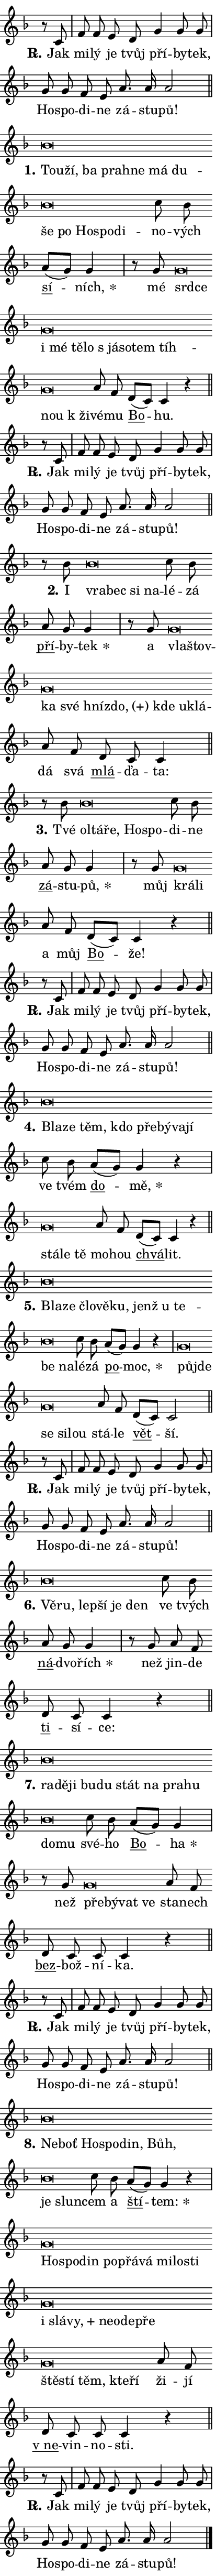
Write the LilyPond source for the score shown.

\version "2.24.0"
\header { tagline = "" }
\paper {
  indent = 0\cm
  top-margin = 0\cm
  right-margin = 0.13\cm % to fit lyric hyphens
  bottom-margin = 0\cm
  left-margin = 0\cm
  paper-width = 7\cm
  page-breaking = #ly:one-page-breaking
  system-system-spacing.basic-distance = #11
  score-system-spacing.basic-distance = #11
  ragged-last = ##f
}


%% Author: Thomas Morley
%% https://lists.gnu.org/archive/html/lilypond-user/2020-05/msg00002.html
#(define (line-position grob)
"Returns position of @var[grob} in current system:
   @code{'start}, if at first time-step
   @code{'end}, if at last time-step
   @code{'middle} otherwise
"
  (let* ((col (ly:item-get-column grob))
         (ln (ly:grob-object col 'left-neighbor))
         (rn (ly:grob-object col 'right-neighbor))
         (col-to-check-left (if (ly:grob? ln) ln col))
         (col-to-check-right (if (ly:grob? rn) rn col))
         (break-dir-left
           (and
             (ly:grob-property col-to-check-left 'non-musical #f)
             (ly:item-break-dir col-to-check-left)))
         (break-dir-right
           (and
             (ly:grob-property col-to-check-right 'non-musical #f)
             (ly:item-break-dir col-to-check-right))))
        (cond ((eqv? 1 break-dir-left) 'start)
              ((eqv? -1 break-dir-right) 'end)
              (else 'middle))))

#(define (tranparent-at-line-position vctor)
  (lambda (grob)
  "Relying on @code{line-position} select the relevant enry from @var{vctor}.
Used to determine transparency,"
    (case (line-position grob)
      ((end) (not (vector-ref vctor 0)))
      ((middle) (not (vector-ref vctor 1)))
      ((start) (not (vector-ref vctor 2))))))

noteHeadBreakVisibility =
#(define-music-function (break-visibility)(vector?)
"Makes @code{NoteHead}s transparent relying on @var{break-visibility}"
#{
  \override NoteHead.transparent =
    #(tranparent-at-line-position break-visibility)
#})

#(define delete-ledgers-for-transparent-note-heads
  (lambda (grob)
    "Reads whether a @code{NoteHead} is transparent.
If so this @code{NoteHead} is removed from @code{'note-heads} from
@var{grob}, which is supposed to be @code{LedgerLineSpanner}.
As a result ledgers are not printed for this @code{NoteHead}"
    (let* ((nhds-array (ly:grob-object grob 'note-heads))
           (nhds-list
             (if (ly:grob-array? nhds-array)
                 (ly:grob-array->list nhds-array)
                 '()))
           ;; Relies on the transparent-property being done before
           ;; Staff.LedgerLineSpanner.after-line-breaking is executed.
           ;; This is fragile ...
           (to-keep
             (remove
               (lambda (nhd)
                 (ly:grob-property nhd 'transparent #f))
               nhds-list)))
      ;; TODO find a better method to iterate over grob-arrays, similiar
      ;; to filter/remove etc for lists
      ;; For now rebuilt from scratch
      (set! (ly:grob-object grob 'note-heads)  '())
      (for-each
        (lambda (nhd)
          (ly:pointer-group-interface::add-grob grob 'note-heads nhd))
        to-keep))))

squashNotes = {
  \override NoteHead.X-extent = #'(-0.2 . 0.2)
  \override NoteHead.Y-extent = #'(-0.75 . 0)
  \override NoteHead.stencil =
    #(lambda (grob)
       (let ((pos (ly:grob-property grob 'staff-position)))
         (begin
           (if (< pos -7) (display "ERROR: Lower brevis then expected\n") (display ""))
           (if (<= pos -6) ly:text-interface::print ly:note-head::print))))
}
unSquashNotes = {
  \revert NoteHead.X-extent
  \revert NoteHead.Y-extent
  \revert NoteHead.stencil
}

hideNotes = \noteHeadBreakVisibility #begin-of-line-visible
unHideNotes = \noteHeadBreakVisibility #all-visible

% work-around for resetting accidentals
% https://lilypond.org/doc/v2.23/Documentation/notation/displaying-rhythms#unmetered-music
cadenzaMeasure = {
  \cadenzaOff
  \partial 1024 s1024
  \cadenzaOn
}

#(define-markup-command (accent layout props text) (markup?)
  "Underline accented syllable"
  (interpret-markup layout props
    #{\markup \override #'(offset . 4.3) \underline { #text }#}))

responsum = \markup \concat {
  "R" \hspace #-1.05 \path #0.1 #'((moveto 0 0.07) (lineto 0.9 0.8)) \hspace #0.05 "."
}

spaceSize = #0.6828661417322834 % exact space size for TeX Gyre Schola

\layout {
  \context {
    \Staff
    \remove "Time_signature_engraver"
    \override LedgerLineSpanner.after-line-breaking = #delete-ledgers-for-transparent-note-heads
  }
  \context {
    \Lyrics {
      \override LyricSpace.minimum-distance = \spaceSize
      \override LyricText.font-name = #"TeX Gyre Schola"
      \override LyricText.font-size = 1
      \override StanzaNumber.font-name = #"TeX Gyre Schola Bold"
      \override StanzaNumber.font-size = 1
    }
  }
  \context {
    \Score 
    \override NoteHead.text =
      #(lambda (grob) 
        (let ((pos (ly:grob-property grob 'staff-position)))
          #{\markup {
            \combine
              \halign #-0.55 \raise #(if (= pos -6) 0 0.5) \override #'(thickness . 2) \draw-line #'(3.2 . 0)
              \musicglyph "noteheads.sM1"
          }#}))
  }
}

% magnetic-lyrics.ily
%
%   written by
%     Jean Abou Samra <jean@abou-samra.fr>
%     Werner Lemberg <wl@gnu.org>
%
%   adapted by
%     Jiri Hon <jiri.hon@gmail.com>
%
% Version 2022-Apr-15

% https://www.mail-archive.com/lilypond-user@gnu.org/msg149350.html

#(define (Left_hyphen_pointer_engraver context)
   "Collect syllable-hyphen-syllable occurrences in lyrics and store
them in properties.  This engraver only looks to the left.  For
example, if the lyrics input is @code{foo -- bar}, it does the
following.

@itemize @bullet
@item
Set the @code{text} property of the @code{LyricHyphen} grob between
@q{foo} and @q{bar} to @code{foo}.

@item
Set the @code{left-hyphen} property of the @code{LyricText} grob with
text @q{foo} to the @code{LyricHyphen} grob between @q{foo} and
@q{bar}.
@end itemize

Use this auxiliary engraver in combination with the
@code{lyric-@/text::@/apply-@/magnetic-@/offset!} hook."
   (let ((hyphen #f)
         (text #f))
     (make-engraver
      (acknowledgers
       ((lyric-syllable-interface engraver grob source-engraver)
        (set! text grob)))
      (end-acknowledgers
       ((lyric-hyphen-interface engraver grob source-engraver)
        ;(when (not (grob::has-interface grob 'lyric-space-interface))
          (set! hyphen grob)));)
      ((stop-translation-timestep engraver)
       (when (and text hyphen)
         (ly:grob-set-object! text 'left-hyphen hyphen))
       (set! text #f)
       (set! hyphen #f)))))

#(define (lyric-text::apply-magnetic-offset! grob)
   "If the space between two syllables is less than the value in
property @code{LyricText@/.details@/.squash-threshold}, move the right
syllable to the left so that it gets concatenated with the left
syllable.

Use this function as a hook for
@code{LyricText@/.after-@/line-@/breaking} if the
@code{Left_@/hyphen_@/pointer_@/engraver} is active."
   (let ((hyphen (ly:grob-object grob 'left-hyphen #f)))
     (when hyphen
       (let ((left-text (ly:spanner-bound hyphen LEFT)))
         (when (grob::has-interface left-text 'lyric-syllable-interface)
           (let* ((common (ly:grob-common-refpoint grob left-text X))
                  (this-x-ext (ly:grob-extent grob common X))
                  (left-x-ext
                   (begin
                     ;; Trigger magnetism for left-text.
                     (ly:grob-property left-text 'after-line-breaking)
                     (ly:grob-extent left-text common X)))
                  ;; `delta` is the gap width between two syllables.
                  (delta (- (interval-start this-x-ext)
                            (interval-end left-x-ext)))
                  (details (ly:grob-property grob 'details))
                  (threshold (assoc-get 'squash-threshold details 0.2)))
             (when (< delta threshold)
               (let* (;; We have to manipulate the input text so that
                      ;; ligatures crossing syllable boundaries are not
                      ;; disabled.  For languages based on the Latin
                      ;; script this is essentially a beautification.
                      ;; However, for non-Western scripts it can be a
                      ;; necessity.
                      (lt (ly:grob-property left-text 'text))
                      (rt (ly:grob-property grob 'text))
                      (is-space (grob::has-interface hyphen 'lyric-space-interface))
                      (space (if is-space " " ""))
                      (extra-delta (if is-space spaceSize 0))
                      ;; Append new syllable.
                      (ltrt-space (if (and (string? lt) (string? rt))
                                (string-append lt space rt)
                                (make-concat-markup (list lt space rt))))
                      ;; Right-align `ltrt` to the right side.
                      (ltrt-space-markup (grob-interpret-markup
                               grob
                               (make-translate-markup
                                (cons (interval-length this-x-ext) 0)
                                (make-right-align-markup ltrt-space)))))
                 (begin
                   ;; Don't print `left-text`.
                   (ly:grob-set-property! left-text 'stencil #f)
                   ;; Set text and stencil (which holds all collected
                   ;; syllables so far) and shift it to the left.
                   (ly:grob-set-property! grob 'text ltrt-space)
                   (ly:grob-set-property! grob 'stencil ltrt-space-markup)
                   (ly:grob-translate-axis! grob (- (- delta extra-delta)) X))))))))))


#(define (lyric-hyphen::displace-bounds-first grob)
   ;; Make very sure this callback isn't triggered too early.
   (let ((left (ly:spanner-bound grob LEFT))
         (right (ly:spanner-bound grob RIGHT)))
     (ly:grob-property left 'after-line-breaking)
     (ly:grob-property right 'after-line-breaking)
     (ly:lyric-hyphen::print grob)))

squashThreshold = #0.4

\layout {
  \context {
    \Lyrics
    \consists #Left_hyphen_pointer_engraver
    \override LyricText.after-line-breaking =
      #lyric-text::apply-magnetic-offset!
    \override LyricHyphen.stencil = #lyric-hyphen::displace-bounds-first
    \override LyricText.details.squash-threshold = \squashThreshold
    \override LyricHyphen.minimum-distance = 0
    \override LyricHyphen.minimum-length = \squashThreshold
  }
}

squashText = \override LyricText.details.squash-threshold = 9999
unSquashText = \override LyricText.details.squash-threshold = \squashThreshold

leftText = \override LyricText.self-alignment-X = #LEFT
unLeftText = \revert LyricText.self-alignment-X

starOffset = #(lambda (grob) 
                (let ((x_offset (ly:self-alignment-interface::aligned-on-x-parent grob)))
                  (if (= x_offset 0) 0 (+ x_offset 1.2))))

star = #(define-music-function (syllable)(string?)
"Append star separator at the end of a syllable"
#{
  \once \override LyricText.X-offset = #starOffset
  \lyricmode { \markup {
    #syllable
    \override #'((font-name . "TeX Gyre Schola Bold")) \hspace #0.2 \lower #0.65 \larger "*"
  } }
#})

starAccent = #(define-music-function (syllable)(string?)
"Append star separator at the end of a syllable and make accent"
#{
  \once \override LyricText.X-offset = #starOffset
  \lyricmode { \markup {
    \accent #syllable
    \override #'((font-name . "TeX Gyre Schola Bold")) \hspace #0.2 \lower #0.65 \larger "*"
  } }
#})

breath = #(define-music-function (syllable)(string?)
"Append breathing indicator at the end of a syllable"
#{
  \lyricmode { \markup { #syllable "+" } }
#})

optionalBreath = #(define-music-function (syllable)(string?)
"Append optional breathing indicator at the end of a syllable"
#{
  \lyricmode { \markup { #syllable "(+)" } }
#})


\score {
    <<
        \new Voice = "melody" { \cadenzaOn \key f \major \relative { r8 c' \cadenzaMeasure \bar "|" f f e d \bar "" g4 g8 g \cadenzaMeasure \bar "|" g g f e \bar "" a8. a16 a2 \cadenzaMeasure \bar "||" \break } }
        \new Lyrics \lyricsto "melody" { \lyricmode { \set stanza = \responsum
Jak mi -- lý je tvůj pří -- by -- tek, Ho -- spo -- di -- ne zá -- stu -- pů! } }
    >>
    \layout {}
}

\score {
    <<
        \new Voice = "melody" { \cadenzaOn \key f \major \relative { \squashNotes bes'\breve*1/16 \hideNotes \breve*1/16 \bar "" \breve*1/16 \bar "" \breve*1/16 \bar "" \breve*1/16 \bar "" \breve*1/16 \bar "" \breve*1/16 \bar "" \breve*1/16 \bar "" \breve*1/16 \bar "" \breve*1/16 \bar "" \breve*1/16 \breve*1/16 \bar "" \unHideNotes \unSquashNotes c8 bes \bar "" a[( g)] g4 \cadenzaMeasure \bar "|" r8 g8 \squashNotes g\breve*1/16 \hideNotes \breve*1/16 \bar "" \breve*1/16 \bar "" \breve*1/16 \bar "" \breve*1/16 \bar "" \breve*1/16 \bar "" \breve*1/16 \bar "" \breve*1/16 \bar "" \breve*1/16 \bar "" \breve*1/16 \bar "" \breve*1/16 \breve*1/16 \bar "" \unHideNotes \unSquashNotes a8 f \bar "" d[( c)] c4 r \cadenzaMeasure \bar "||" \break } }
        \new Lyrics \lyricsto "melody" { \lyricmode { \set stanza = "1."
\leftText Tou -- \squashText ží, ba pra -- hne má du -- še po Ho -- spo -- di -- \unLeftText \unSquashText no -- vých \markup \accent sí -- \star ních, mé \leftText srd -- \squashText ce i mé tě -- lo "s já" -- so -- tem tíh -- nou "k ži" -- \unLeftText \unSquashText vé -- mu \markup \accent Bo -- hu. } }
    >>
    \layout {}
}

\score {
    <<
        \new Voice = "melody" { \cadenzaOn \key f \major \relative { r8 c' \cadenzaMeasure \bar "|" f f e d \bar "" g4 g8 g \cadenzaMeasure \bar "|" g g f e \bar "" a8. a16 a2 \cadenzaMeasure \bar "||" \break } }
        \new Lyrics \lyricsto "melody" { \lyricmode { \set stanza = \responsum
Jak mi -- lý je tvůj pří -- by -- tek, Ho -- spo -- di -- ne zá -- stu -- pů! } }
    >>
    \layout {}
}

\score {
    <<
        \new Voice = "melody" { \cadenzaOn \key f \major \relative { r8 bes'8 \squashNotes bes\breve*1/16 \hideNotes \breve*1/16 \bar "" \breve*1/16 \breve*1/16 \bar "" \unHideNotes \unSquashNotes c8 bes \bar "" a g g4 \cadenzaMeasure \bar "|" r8 g8 \squashNotes g\breve*1/16 \hideNotes \breve*1/16 \bar "" \breve*1/16 \bar "" \breve*1/16 \bar "" \breve*1/16 \bar "" \breve*1/16 \bar "" \breve*1/16 \bar "" \breve*1/16 \breve*1/16 \bar "" \unHideNotes \unSquashNotes a8 f \bar "" d c c4 \cadenzaMeasure \bar "||" \break } }
        \new Lyrics \lyricsto "melody" { \lyricmode { \set stanza = "2."
I \leftText vra -- \squashText bec si na -- \unLeftText \unSquashText lé -- zá \markup \accent pří -- by -- \star tek a \leftText vla -- \squashText štov -- ka své hníz -- \optionalBreath do, kde u -- klá -- \unLeftText \unSquashText dá svá \markup \accent mlá -- ďa -- ta: } }
    >>
    \layout {}
}

\score {
    <<
        \new Voice = "melody" { \cadenzaOn \key f \major \relative { r8 bes'8 \squashNotes bes\breve*1/16 \hideNotes \breve*1/16 \bar "" \breve*1/16 \bar "" \breve*1/16 \breve*1/16 \bar "" \unHideNotes \unSquashNotes c8 bes \bar "" a g g4 \cadenzaMeasure \bar "|" r8 g8 \squashNotes g\breve*1/16 \hideNotes \breve*1/16 \bar "" \unHideNotes \unSquashNotes a8 f \bar "" d[( c)] c4 r \cadenzaMeasure \bar "||" \break } }
        \new Lyrics \lyricsto "melody" { \lyricmode { \set stanza = "3."
Tvé \leftText ol -- \squashText tá -- ře, Ho -- spo -- \unLeftText \unSquashText di -- ne \markup \accent zá -- stu -- \star pů, můj \leftText krá -- \squashText li \unLeftText \unSquashText a můj \markup \accent Bo -- že! } }
    >>
    \layout {}
}

\score {
    <<
        \new Voice = "melody" { \cadenzaOn \key f \major \relative { r8 c' \cadenzaMeasure \bar "|" f f e d \bar "" g4 g8 g \cadenzaMeasure \bar "|" g g f e \bar "" a8. a16 a2 \cadenzaMeasure \bar "||" \break } }
        \new Lyrics \lyricsto "melody" { \lyricmode { \set stanza = \responsum
Jak mi -- lý je tvůj pří -- by -- tek, Ho -- spo -- di -- ne zá -- stu -- pů! } }
    >>
    \layout {}
}

\score {
    <<
        \new Voice = "melody" { \cadenzaOn \key f \major \relative { \squashNotes bes'\breve*1/16 \hideNotes \breve*1/16 \bar "" \breve*1/16 \bar "" \breve*1/16 \bar "" \breve*1/16 \bar "" \breve*1/16 \bar "" \breve*1/16 \breve*1/16 \bar "" \unHideNotes \unSquashNotes c8 bes \bar "" a[( g)] g4 r \cadenzaMeasure \bar "|" \squashNotes g\breve*1/16 \hideNotes \breve*1/16 \breve*1/16 \bar "" \unHideNotes \unSquashNotes a8 f \bar "" d[( c)] c4 r \cadenzaMeasure \bar "||" \break } }
        \new Lyrics \lyricsto "melody" { \lyricmode { \set stanza = "4."
\leftText Bla -- \squashText ze těm, kdo pře -- bý -- va -- jí \unLeftText \unSquashText ve tvém \markup \accent do -- \star mě, \leftText stá -- \squashText le tě \unLeftText \unSquashText mo -- hou \markup \accent chvá -- lit. } }
    >>
    \layout {}
}

\score {
    <<
        \new Voice = "melody" { \cadenzaOn \key f \major \relative { \squashNotes bes'\breve*1/16 \hideNotes \breve*1/16 \bar "" \breve*1/16 \bar "" \breve*1/16 \bar "" \breve*1/16 \bar "" \breve*1/16 \bar "" \breve*1/16 \bar "" \breve*1/16 \bar "" \breve*1/16 \breve*1/16 \bar "" \unHideNotes \unSquashNotes c8 bes \bar "" a[( g)] g4 r \cadenzaMeasure \bar "|" \squashNotes g\breve*1/16 \hideNotes \breve*1/16 \bar "" \breve*1/16 \bar "" \breve*1/16 \breve*1/16 \bar "" \unHideNotes \unSquashNotes a8 f \bar "" d[( c)] c2 \cadenzaMeasure \bar "||" \break } }
        \new Lyrics \lyricsto "melody" { \lyricmode { \set stanza = "5."
\leftText Bla -- \squashText ze člo -- vě -- ku, jenž u te -- be na -- \unLeftText \unSquashText lé -- zá \markup \accent po -- \star moc, \leftText půj -- \squashText de se si -- lou \unLeftText \unSquashText stá -- le \markup \accent vět -- ší. } }
    >>
    \layout {}
}

\score {
    <<
        \new Voice = "melody" { \cadenzaOn \key f \major \relative { r8 c' \cadenzaMeasure \bar "|" f f e d \bar "" g4 g8 g \cadenzaMeasure \bar "|" g g f e \bar "" a8. a16 a2 \cadenzaMeasure \bar "||" \break } }
        \new Lyrics \lyricsto "melody" { \lyricmode { \set stanza = \responsum
Jak mi -- lý je tvůj pří -- by -- tek, Ho -- spo -- di -- ne zá -- stu -- pů! } }
    >>
    \layout {}
}

\score {
    <<
        \new Voice = "melody" { \cadenzaOn \key f \major \relative { \squashNotes bes'\breve*1/16 \hideNotes \breve*1/16 \bar "" \breve*1/16 \bar "" \breve*1/16 \bar "" \breve*1/16 \breve*1/16 \bar "" \unHideNotes \unSquashNotes c8 bes \bar "" a g g4 \cadenzaMeasure \bar "|" r8 g8 a8 f \bar "" d c c4 r \cadenzaMeasure \bar "||" \break } }
        \new Lyrics \lyricsto "melody" { \lyricmode { \set stanza = "6."
\leftText Vě -- \squashText ru, lep -- ší je den \unLeftText \unSquashText ve tvých \markup \accent ná -- dvo -- \star řích než jin -- de \markup \accent ti -- sí -- ce: } }
    >>
    \layout {}
}

\score {
    <<
        \new Voice = "melody" { \cadenzaOn \key f \major \relative { \squashNotes bes'\breve*1/16 \hideNotes \breve*1/16 \bar "" \breve*1/16 \bar "" \breve*1/16 \bar "" \breve*1/16 \bar "" \breve*1/16 \bar "" \breve*1/16 \bar "" \breve*1/16 \bar "" \breve*1/16 \bar "" \breve*1/16 \breve*1/16 \bar "" \unHideNotes \unSquashNotes c8 bes \bar "" a[( g)] g4 \cadenzaMeasure \bar "|" r8 g8 \squashNotes g\breve*1/16 \hideNotes \breve*1/16 \bar "" \breve*1/16 \breve*1/16 \bar "" \unHideNotes \unSquashNotes a8 f \bar "" d c c c4 r \cadenzaMeasure \bar "||" \break } }
        \new Lyrics \lyricsto "melody" { \lyricmode { \set stanza = "7."
\leftText ra -- \squashText dě -- ji bu -- du stát na pra -- hu do -- mu \unLeftText \unSquashText své -- ho \markup \accent Bo -- \star ha než \leftText pře -- \squashText bý -- vat ve \unLeftText \unSquashText sta -- nech \markup \accent bez -- bož -- ní -- ka. } }
    >>
    \layout {}
}

\score {
    <<
        \new Voice = "melody" { \cadenzaOn \key f \major \relative { r8 c' \cadenzaMeasure \bar "|" f f e d \bar "" g4 g8 g \cadenzaMeasure \bar "|" g g f e \bar "" a8. a16 a2 \cadenzaMeasure \bar "||" \break } }
        \new Lyrics \lyricsto "melody" { \lyricmode { \set stanza = \responsum
Jak mi -- lý je tvůj pří -- by -- tek, Ho -- spo -- di -- ne zá -- stu -- pů! } }
    >>
    \layout {}
}

\score {
    <<
        \new Voice = "melody" { \cadenzaOn \key f \major \relative { \squashNotes bes'\breve*1/16 \hideNotes \breve*1/16 \bar "" \breve*1/16 \bar "" \breve*1/16 \bar "" \breve*1/16 \bar "" \breve*1/16 \bar "" \breve*1/16 \breve*1/16 \bar "" \unHideNotes \unSquashNotes c8 bes \bar "" a[( g)] g4 r \cadenzaMeasure \bar "|" \squashNotes g\breve*1/16 \hideNotes \breve*1/16 \bar "" \breve*1/16 \bar "" \breve*1/16 \bar "" \breve*1/16 \bar "" \breve*1/16 \bar "" \breve*1/16 \bar "" \breve*1/16 \bar "" \breve*1/16 \bar "" \breve*1/16 \bar "" \breve*1/16 \bar "" \breve*1/16 \bar "" \breve*1/16 \bar "" \breve*1/16 \bar "" \breve*1/16 \bar "" \breve*1/16 \bar "" \breve*1/16 \bar "" \breve*1/16 \bar "" \breve*1/16 \bar "" \breve*1/16 \breve*1/16 \bar "" \unHideNotes \unSquashNotes a8 f \bar "" d c c c4 r \cadenzaMeasure \bar "||" \break } }
        \new Lyrics \lyricsto "melody" { \lyricmode { \set stanza = "8."
\leftText Ne -- \squashText boť Ho -- spo -- din, Bůh, je slun -- \unLeftText \unSquashText cem a \markup \accent ští -- \star tem: \leftText Ho -- \squashText spo -- din po -- přá -- vá mi -- lo -- sti i slá -- \breath "vy," ne -- o -- de -- pře ště -- stí těm, kte -- ří \unLeftText \unSquashText ži -- jí \markup \accent "v ne" -- vin -- no -- sti. } }
    >>
    \layout {}
}

\score {
    <<
        \new Voice = "melody" { \cadenzaOn \key f \major \relative { r8 c' \cadenzaMeasure \bar "|" f f e d \bar "" g4 g8 g \cadenzaMeasure \bar "|" g g f e \bar "" a8. a16 a2 \cadenzaMeasure \bar "||" \break } \bar "|." }
        \new Lyrics \lyricsto "melody" { \lyricmode { \set stanza = \responsum
Jak mi -- lý je tvůj pří -- by -- tek, Ho -- spo -- di -- ne zá -- stu -- pů! } }
    >>
    \layout {}
}
